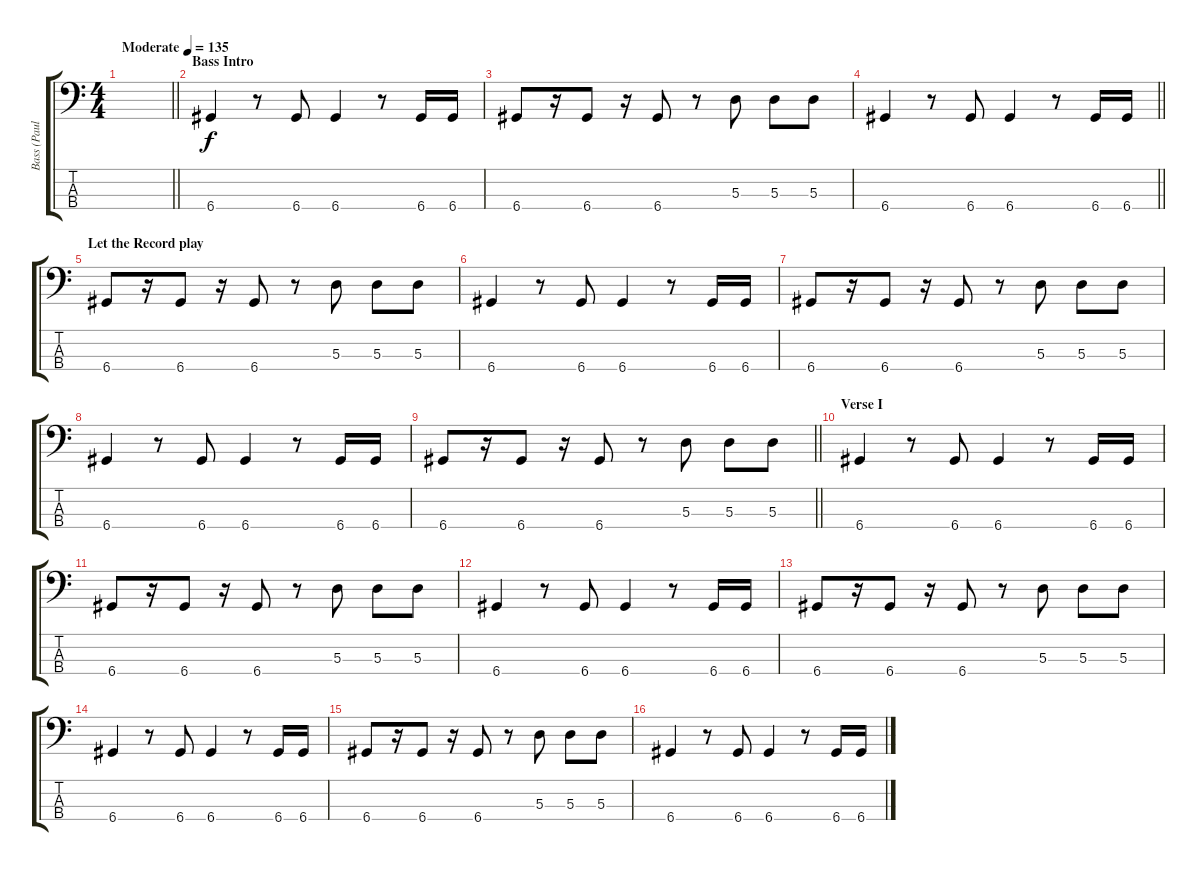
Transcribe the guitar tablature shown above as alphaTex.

\track ("Bass (Paul Thomas)" "Bass (Paul") {instrument electricbasspick}
\staff {score tabs}
\tuning (G2 D2 A1 D1) {hide}
\ts (4 4)
\tempo (135 "Moderate")
\clef f4
\barLineRight lightlight
\ks c
|
\section ("" "Bass Intro")
6.4.4 r.8 6.4.8 6.4.4 r.8 6.4.16 6.4.16 |
6.4.8 r.16 6.4.8 r.16 6.4.8 r.8 5.3.8 5.3.8 5.3.8 |
\barLineRight lightlight
6.4.4 r.8 6.4.8 6.4.4 r.8 6.4.16 6.4.16 |
\section ("" "Let the Record play")
6.4.8 r.16 6.4.8 r.16 6.4.8 r.8 5.3.8 5.3.8 5.3.8 |
6.4.4 r.8 6.4.8 6.4.4 r.8 6.4.16 6.4.16 |
6.4.8 r.16 6.4.8 r.16 6.4.8 r.8 5.3.8 5.3.8 5.3.8 |
6.4.4 r.8 6.4.8 6.4.4 r.8 6.4.16 6.4.16 |
\barLineRight lightlight
6.4.8 r.16 6.4.8 r.16 6.4.8 r.8 5.3.8 5.3.8 5.3.8 |
\section ("" "Verse I")
6.4.4 r.8 6.4.8 6.4.4 r.8 6.4.16 6.4.16 |
6.4.8 r.16 6.4.8 r.16 6.4.8 r.8 5.3.8 5.3.8 5.3.8 |
6.4.4 r.8 6.4.8 6.4.4 r.8 6.4.16 6.4.16 |
6.4.8 r.16 6.4.8 r.16 6.4.8 r.8 5.3.8 5.3.8 5.3.8 |
6.4.4 r.8 6.4.8 6.4.4 r.8 6.4.16 6.4.16 |
6.4.8 r.16 6.4.8 r.16 6.4.8 r.8 5.3.8 5.3.8 5.3.8 |
6.4.4 r.8 6.4.8 6.4.4 r.8 6.4.16 6.4.16
